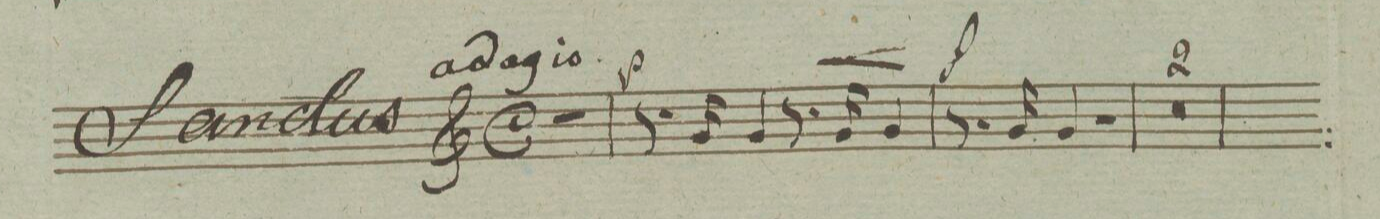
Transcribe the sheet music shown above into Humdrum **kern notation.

**kern	**dynam
*I"Corno Secundo in F.	*
*clefG2	*
*k[]	*
*met(c)	*
*M4/4	*
1r	.
=2	=2
8.r	.
16c/	p
4c/	.
8.r	<
16c/	.
4c/	[[
=3	=3
8.r	.
16c/	f
4c/	.
2r	.
=4	=4
0r	.
=5	=5
=6	=6
*-	*-
